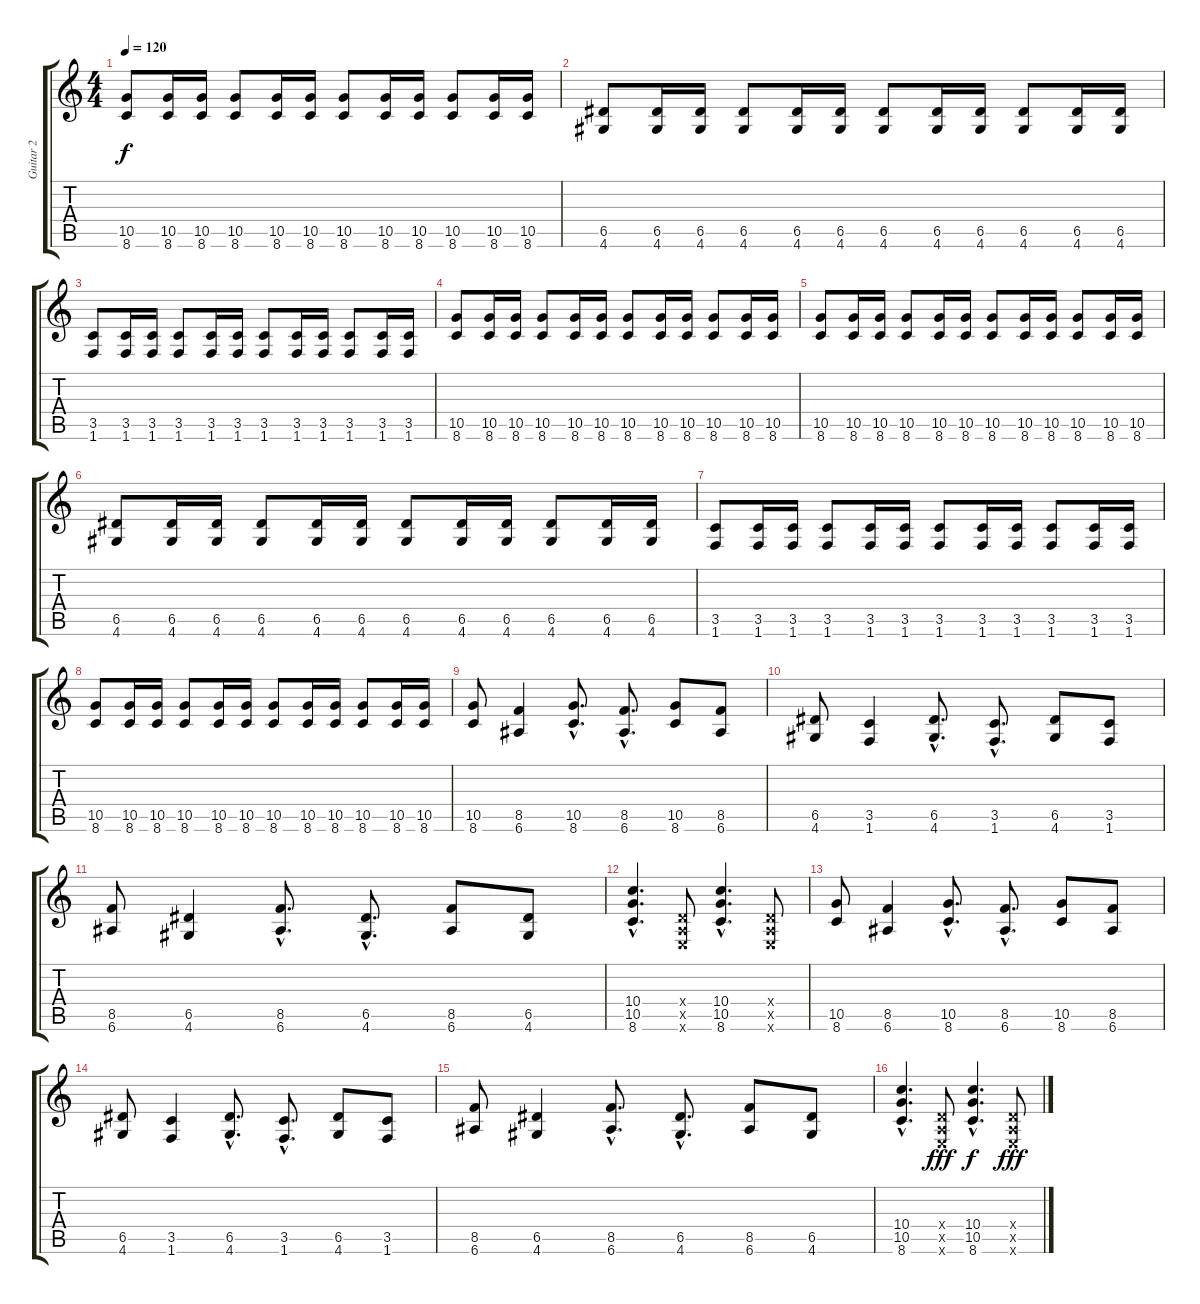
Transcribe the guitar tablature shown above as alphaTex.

\track ("Guitar 2" "Guitar 2") {instrument overdrivenguitar}
\staff {score tabs}
\tuning (E4 B3 G3 D3 A2 E2) {hide}
\ts (4 4)
\tempo 120
\clef g2
\ks c
(10.5 8.6).8{dy f} (10.5 8.6).16 (10.5 8.6).16 (10.5 8.6).8 (10.5 8.6).16 (10.5 8.6).16 (10.5 8.6).8 (10.5 8.6).16 (10.5 8.6).16 (10.5 8.6).8 (10.5 8.6).16 (10.5 8.6).16 |
(6.5 4.6).8 (6.5 4.6).16 (6.5 4.6).16 (6.5 4.6).8 (6.5 4.6).16 (6.5 4.6).16 (6.5 4.6).8 (6.5 4.6).16 (6.5 4.6).16 (6.5 4.6).8 (6.5 4.6).16 (6.5 4.6).16 |
(3.5 1.6).8 (3.5 1.6).16 (3.5 1.6).16 (3.5 1.6).8 (3.5 1.6).16 (3.5 1.6).16 (3.5 1.6).8 (3.5 1.6).16 (3.5 1.6).16 (3.5 1.6).8 (3.5 1.6).16 (3.5 1.6).16 |
(10.5 8.6).8 (10.5 8.6).16 (10.5 8.6).16 (10.5 8.6).8 (10.5 8.6).16 (10.5 8.6).16 (10.5 8.6).8 (10.5 8.6).16 (10.5 8.6).16 (10.5 8.6).8 (10.5 8.6).16 (10.5 8.6).16 |
(10.5 8.6).8 (10.5 8.6).16 (10.5 8.6).16 (10.5 8.6).8 (10.5 8.6).16 (10.5 8.6).16 (10.5 8.6).8 (10.5 8.6).16 (10.5 8.6).16 (10.5 8.6).8 (10.5 8.6).16 (10.5 8.6).16 |
(6.5 4.6).8 (6.5 4.6).16 (6.5 4.6).16 (6.5 4.6).8 (6.5 4.6).16 (6.5 4.6).16 (6.5 4.6).8 (6.5 4.6).16 (6.5 4.6).16 (6.5 4.6).8 (6.5 4.6).16 (6.5 4.6).16 |
(3.5 1.6).8 (3.5 1.6).16 (3.5 1.6).16 (3.5 1.6).8 (3.5 1.6).16 (3.5 1.6).16 (3.5 1.6).8 (3.5 1.6).16 (3.5 1.6).16 (3.5 1.6).8 (3.5 1.6).16 (3.5 1.6).16 |
(10.5 8.6).8 (10.5 8.6).16 (10.5 8.6).16 (10.5 8.6).8 (10.5 8.6).16 (10.5 8.6).16 (10.5 8.6).8 (10.5 8.6).16 (10.5 8.6).16 (10.5 8.6).8 (10.5 8.6).16 (10.5 8.6).16 |
(10.5 8.6).8 (8.5 6.6).4 (10.5{hac} 8.6{hac}).8{d} (8.5{hac} 6.6{hac}).8{d} (10.5 8.6).8 (8.5 6.6).8 |
(6.5 4.6).8 (3.5 1.6).4 (6.5{hac} 4.6{hac}).8{d} (3.5{hac} 1.6{hac}).8{d} (6.5 4.6).8 (3.5 1.6).8 |
(8.5 6.6).8 (6.5 4.6).4 (8.5{hac} 6.6{hac}).8{d} (6.5{hac} 4.6{hac}).8{d} (8.5 6.6).8 (6.5 4.6).8 |
(10.4{hac} 10.5{hac} 8.6{hac}).4{d} (0.4{x} 0.5{x} 0.6{x}).8 (10.4{hac} 10.5{hac} 8.6{hac}).4{d} (0.4{x} 0.5{x} 0.6{x}).8 |
(10.5 8.6).8 (8.5 6.6).4 (10.5{hac} 8.6{hac}).8{d} (8.5{hac} 6.6{hac}).8{d} (10.5 8.6).8 (8.5 6.6).8 |
(6.5 4.6).8 (3.5 1.6).4 (6.5{hac} 4.6{hac}).8{d} (3.5{hac} 1.6{hac}).8{d} (6.5 4.6).8 (3.5 1.6).8 |
(8.5 6.6).8 (6.5 4.6).4 (8.5{hac} 6.6{hac}).8{d} (6.5{hac} 4.6{hac}).8{d} (8.5 6.6).8 (6.5 4.6).8 |
(10.4{hac} 10.5{hac} 8.6{hac}).4{d} (0.4{x} 0.5{x} 0.6{x}).8{dy fff} (10.4{hac} 10.5{hac} 8.6{hac}).4{d dy f} (0.4{x} 0.5{x} 0.6{x}).8{dy fff}
